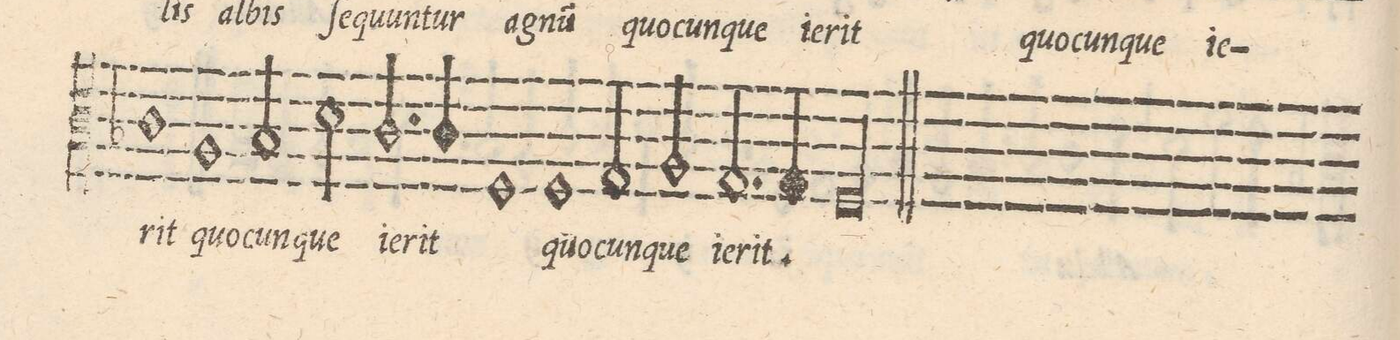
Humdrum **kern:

**kern	**text
*I"TENOR	*
*clefC3	*
*k[b-]	*
*met(C)	*
*M2/1	*
1c	-rit
=51-	=51-
1A	quo-
2B-/	-cun-
2d\	-que
=52-	=52-
2.c/	i-
4c/	-e-
1F	-rit
=53-	=53-
1F	quo-
2G/	-cun-
2A/	-que
=54-	=54-
2.G/	i-
4G/	-e-
1Fl	-rit.
==	==
*-	*-
